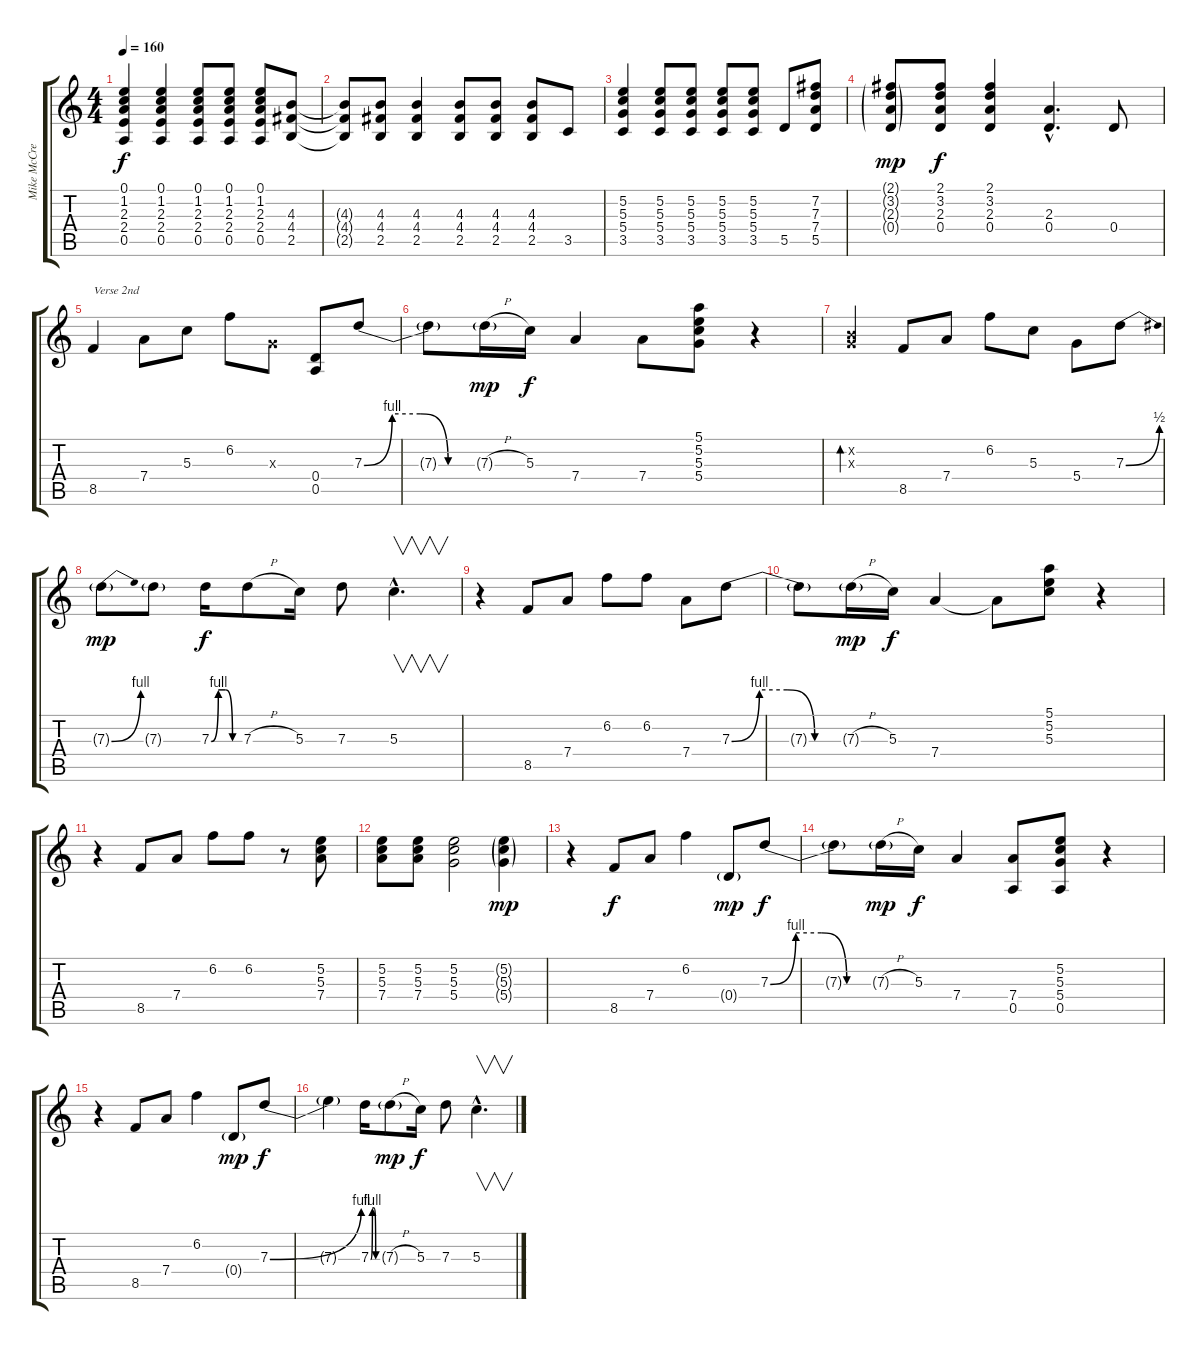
\track ("Mike McCready" "Mike McCre") {instrument distortionguitar}
\staff {score tabs}
\tuning (E4 B3 G3 D3 A2 E2) {hide}
\ts (4 4)
\tempo 160
\clef g2
\ks c
(0.1 1.2 2.3 2.4 0.5).4{dy f} (0.1 1.2 2.3 2.4 0.5).4 (0.1 1.2 2.3 2.4 0.5).8 (0.1 1.2 2.3 2.4 0.5).8 (0.1 1.2 2.3 2.4 0.5).8 (4.3 4.4 2.5).8 |
(4.3{t} 4.4{t} 2.5{t}).8 (4.3 4.4 2.5).8 (4.3 4.4 2.5).4 (4.3 4.4 2.5).8 (4.3 4.4 2.5).8 (4.3 4.4 2.5).8 3.5.8 |
(5.2 5.3 5.4 3.5).4 (5.2 5.3 5.4 3.5).8 (5.2 5.3 5.4 3.5).8 (5.2 5.3 5.4 3.5).8 (5.2 5.3 5.4 3.5).8 5.5.8 (7.2 7.3 7.4 5.5).8 |
(2.1{g} 3.2{g} 2.3{g} 0.4{g}).8{dy mp} (2.1 3.2 2.3 0.4).8{dy f} (2.1 3.2 2.3 0.4).4 (2.3{hac} 0.4{hac}).4{d} 0.4.8 |
8.5.4{txt "Verse 2nd"} 7.4.8 5.3.8 6.2.8 0.3{x}.8 (0.4 0.5).8 7.3{be (custom 0 0 15 4 30 4 45 0 60 0)}.8 |
7.3{t}.8 7.3{h g}.16{dy mp} 5.3.16{dy f} 7.4.4 7.4.8 (5.1 5.2 5.3 5.4).8 r.4 |
(0.2{x} 0.3{x}).4{bd 120} 8.5.8 7.4.8 6.2.8 5.3.8 5.4.8 7.3{be (bend 0 0 60 2)}.8 |
7.3{be (bend 0 0 60 4) g}.8{dy mp} 7.3{g}.8 7.3{be (custom 0 0 15 4 30 4 45 0 60 0)}.16{dy f} 7.3{h}.8 5.3.16 7.3.8 5.3{hac}.4{v d} |
r.4 8.5.8 7.4.8 6.2.8 6.2.8 7.4.8 7.3{be (custom 0 0 15 4 30 4 45 0 60 0)}.8 |
7.3{t}.8 7.3{h g}.16{dy mp} 5.3.16{dy f} 7.4.4 7.4{t}.8 (5.1 5.2 5.3).8 r.4 |
r.4 8.5.8 7.4.8 6.2.8 6.2.8 r.8 (5.2 5.3 7.4).8 |
(5.2 5.3 7.4).8 (5.2 5.3 7.4).8 (5.2 5.3 5.4).2 (5.2{g} 5.3{g} 5.4{g}).4{dy mp} |
r.4 8.5.8{dy f} 7.4.8 6.2.4 0.4{g}.8{dy mp} 7.3{be (custom 0 0 15 4 30 4 45 0 60 0)}.8{dy f} |
7.3{t}.8 7.3{h g}.16{dy mp} 5.3.16{dy f} 7.4.4 (7.4 0.5).8 (5.2 5.3 5.4 0.5).8 r.4 |
r.4 8.5.8 7.4.8 6.2.4 0.4{g}.8{dy mp} 7.3{be (bend 0 0 60 4)}.8{dy f} |
7.3{t}.4 7.3{be (custom 0 0 15 4 30 4 45 0 60 0)}.16 7.3{h g}.8{dy mp} 5.3.16{dy f} 7.3.8 5.3{hac}.4{v d}
